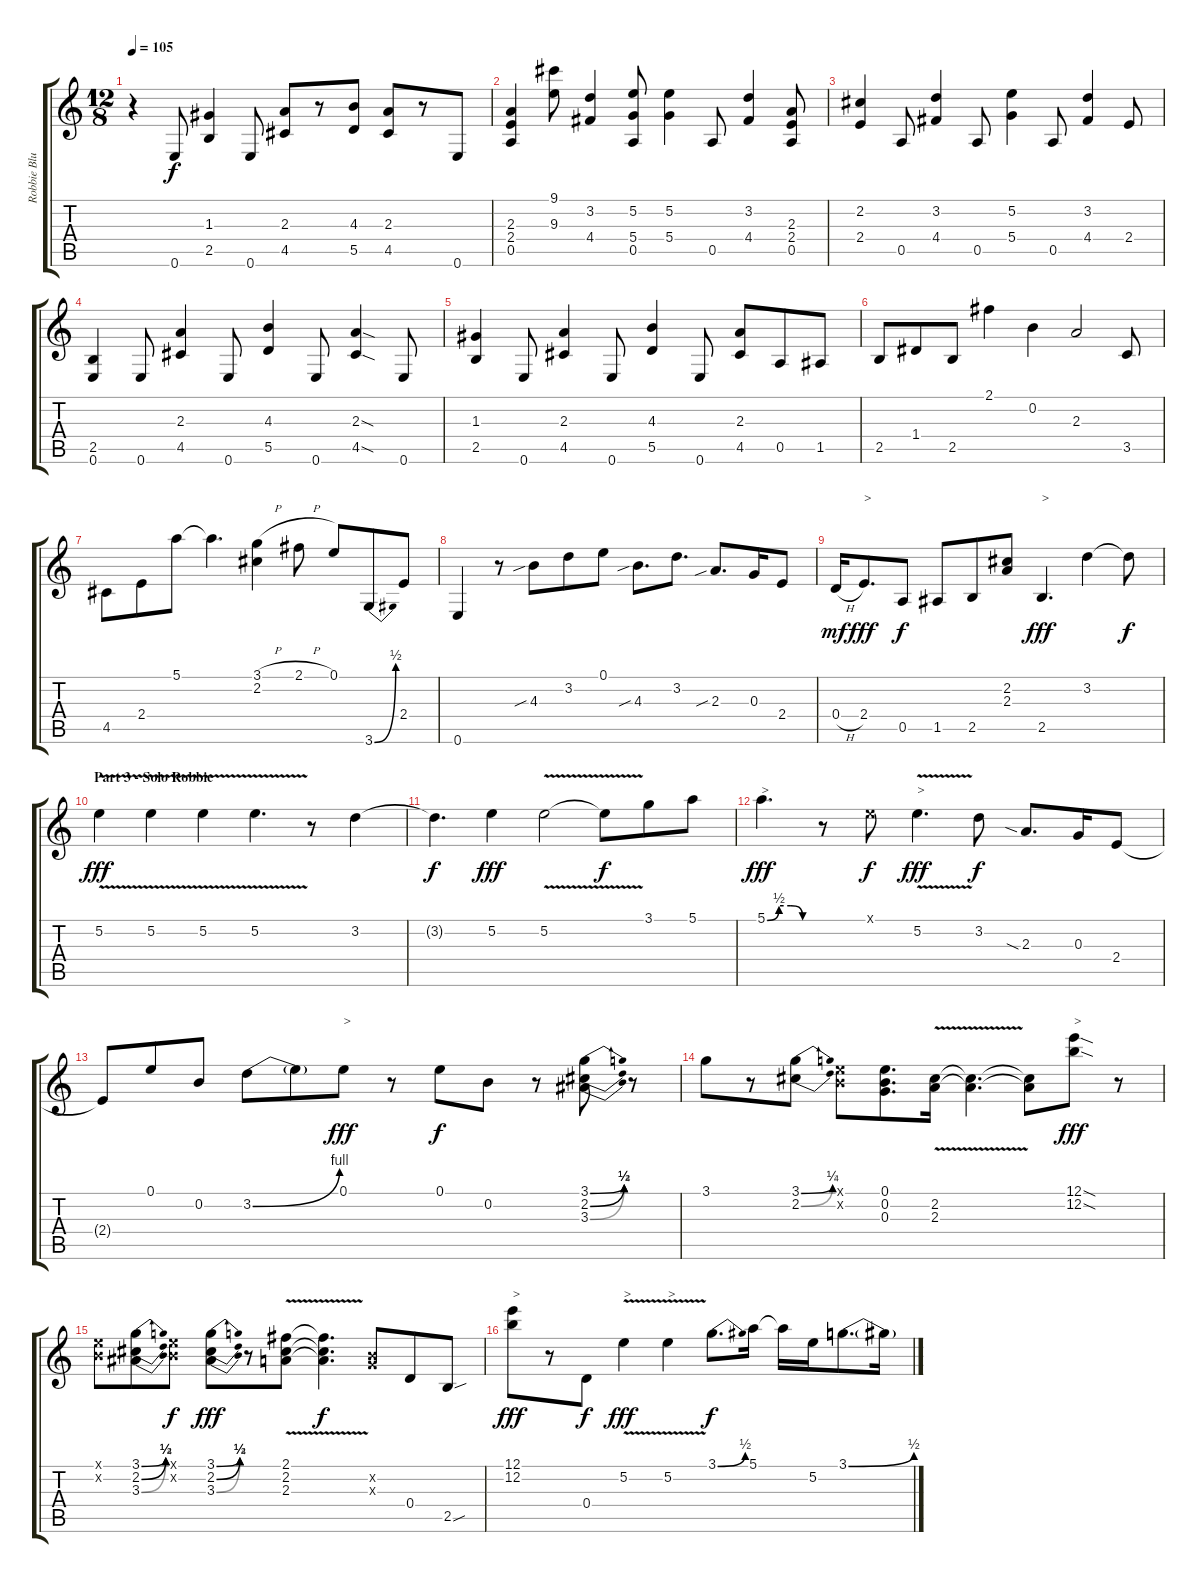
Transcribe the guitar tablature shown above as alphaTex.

\track ("Robbie Blunt" "Robbie Blu") {instrument acousticguitarsteel}
\staff {score tabs}
\tuning (E4 B3 G3 D3 A2 E2) {hide}
\ts (12 8)
\tempo 105
\clef g2
\ks c
r.4{dy f} 0.6.8 (1.3 2.5).4 0.6.8 (2.3 4.5).8 r.8 (4.3 5.5).8 (2.3 4.5).8 r.8 0.6.8 |
(2.3 2.4 0.5).4 (9.1 9.3).8 (3.2 4.4).4 (5.2 5.4 0.5).8 (5.2 5.4).4 0.5.8 (3.2 4.4).4 (2.3 2.4 0.5).8 |
(2.2 2.4).4 0.5.8 (3.2 4.4).4 0.5.8 (5.2 5.4).4 0.5.8 (3.2 4.4).4 2.4.8 |
(2.5 0.6).4 0.6.8 (2.3 4.5).4 0.6.8 (4.3 5.5).4 0.6.8 (2.3{sod} 4.5{sod}).4 0.6.8 |
(1.3 2.5).4 0.6.8 (2.3 4.5).4 0.6.8 (4.3 5.5).4 0.6.8 (2.3 4.5).8 0.5.8 1.5.8 |
2.5.8 1.4.8 2.5.8 2.1.4 0.2.4 2.3.2 3.5.8 |
4.5.8 2.4.8 5.1.8 5.1{t}.4{d} (3.1{h} 2.2).4 2.1{h}.8 0.1.8 3.6{be (bend 0 0 60 2)}.8 2.4.8 |
0.6.4 r.8 4.3{sib}.8 3.2.8 0.1.8 4.3{sib}.8{d} 3.2.8{d} 2.3{sib}.8{d} 0.3.16 2.4.8 |
0.4{h}.16{dy mf} 2.4.8{d txt ">" dy fff} 0.5.8{dy f} 1.5.8 2.5.8 (2.2 2.3).8 2.5.4{d txt ">" dy fff} 3.2.4{volume 16} 3.2{t}.8{dy f} |
\section ("" "Part 3 - Solo Robbie")
5.2{v}.4{dy fff} 5.2{v}.4 5.2{v}.4 5.2{v}.4{d} r.8 3.2.4 |
3.2{t}.4{d dy f} 5.2.4{dy fff} 5.2{v}.2 5.2{t}.8{dy f} 3.1.8 5.1.8 |
5.1{be (custom 0 0 15 2 30 2 45 0 60 0)}.4{d txt ">" dy fff} r.8 0.1{x}.8{dy f} 5.2{v}.4{d txt ">" dy fff} 3.2.8{dy f} 2.3{sia}.8{d} 0.3.16 2.4.8 |
2.4{t}.8 0.1.8 0.2.8 3.2{be (bend 0 0 60 4)}.8 3.2{t}.8 0.1.8{txt ">" dy fff} r.8 0.1.8{dy f} 0.2.8 r.8 (3.1{be (bend 0 0 60 1)} 2.2{be (bend 0 0 60 2)} 3.3{be (bend 0 0 60 2)}).8 r.8 |
3.1.8 r.8 (3.1{be (bend 0 0 60 1)} 2.2{be (bend 0 0 60 2)}).8 (0.1{x} 0.2{x}).8 (0.1 0.2 0.3).8{d} (2.2{v} 2.3{v}).16 (2.2{t} 2.3{t}).4{d} (2.2{t} 2.3{t}).8 (12.1{sod} 12.2{sod}).8{txt ">" dy fff} r.8 |
(0.1{x} 0.2{x}).8 (3.1{be (bend 0 0 60 1)} 2.2{be (bend 0 0 60 2)} 3.3{be (bend 0 0 60 2)}).8 (0.1{x} 0.2{x}).8{dy f} (3.1{be (bend 0 0 60 1)} 2.2{be (bend 0 0 60 2)} 3.3{be (bend 0 0 60 2)}).8{dy fff} r.8 (2.1{v} 2.2{v} 2.3{v}).8 (2.1{t} 2.2{t} 2.3{t}).4{d dy f} (0.2{x} 0.3{x}).8 0.4.8 2.5{sou}.8 |
(12.1 12.2).8{txt ">" dy fff} r.8 0.4.8{dy f} 5.2{v}.4{txt ">" dy fff} 5.2{v}.4{txt ">"} 3.1{be (bend 0 0 60 2)}.8{d dy f} 5.1.16 5.1{t}.16 5.2.16 3.1{be (bend 0 0 60 2)}.8{d} 3.1{t}.16
